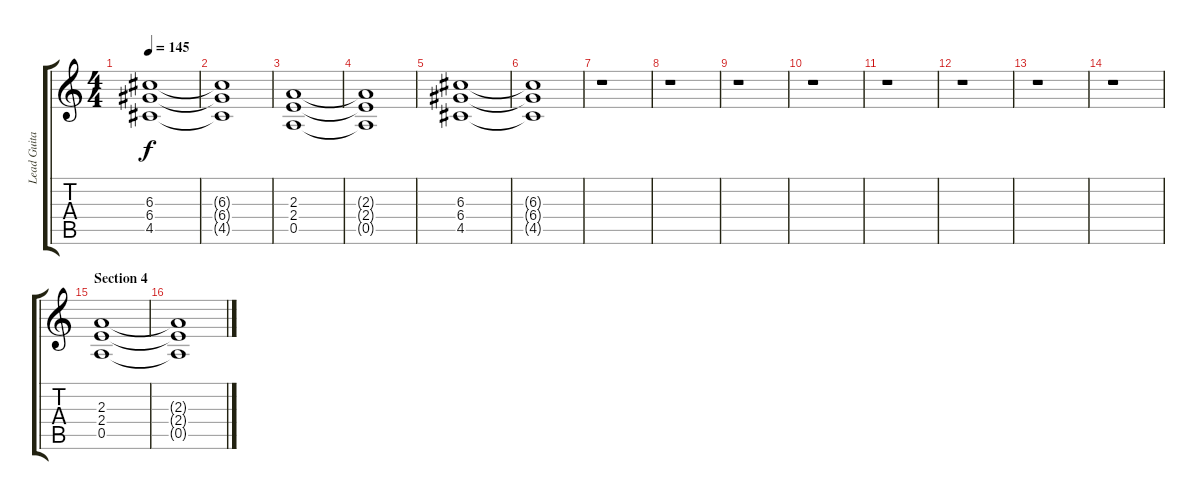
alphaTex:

\track ("Lead Guitar" "Lead Guita") {instrument distortionguitar}
\staff {score tabs}
\tuning (E4 B3 G3 D3 A2 E2) {hide}
\ts (4 4)
\tempo 145
\clef g2
\ks c
(6.3 6.4 4.5).1{dy f} |
(6.3{t} 6.4{t} 4.5{t}).1 |
(2.3 2.4 0.5).1 |
(2.3{t} 2.4{t} 0.5{t}).1 |
(6.3 6.4 4.5).1 |
(6.3{t} 6.4{t} 4.5{t}).1 |
r.1 |
r.1 |
r.1 |
r.1 |
r.1 |
r.1 |
r.1 |
r.1 |
\section ("" "Section 4")
(2.3 2.4 0.5).1 |
(2.3{t} 2.4{t} 0.5{t}).1
